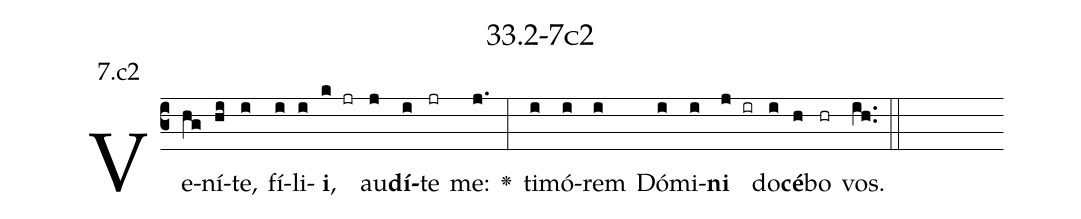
name: 33.2-7c2;
annotation: 7.c2;
%%
(c3)Ve(hg)ní(hi)te,(i) fí(i)li(i)<b>i</b>,(k jr) au(j)<b>dí</b>(i)te(jr) me:(j.) <v>\greheightstar</v>(:) ti(i)mó(i)rem(i) Dó(i)mi(i)<b>ni</b>(j ir) do(i)<b>cé</b>(h)bo(hr) vos.(ih..) (::)


%E(i) u(i) o(j) u(i) a(h) e.(ih..) (::)
